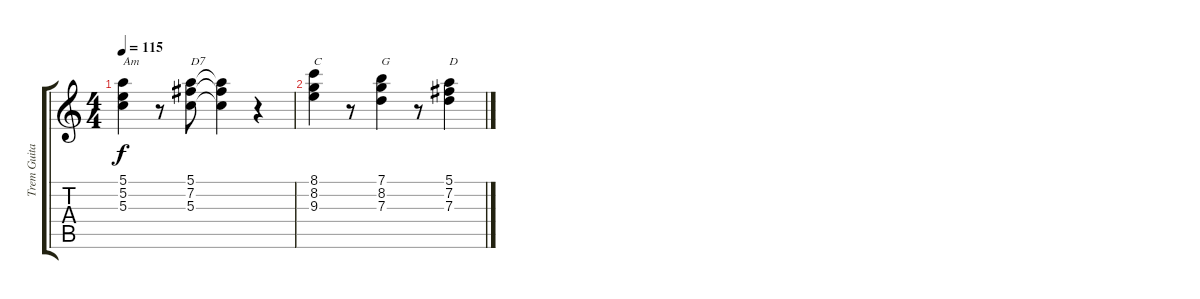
\track ("Trem Guitar" "Trem Guita") {instrument electricguitarclean}
\staff {score tabs}
\tuning (E4 B3 G3 D3 A2 E2) {hide}
\ts (4 4)
\tempo 115
\clef g2
\ks c
(5.1 5.2 5.3).4{txt "Am" dy f} r.8 (5.1 7.2 5.3).8{txt "D7"} (5.1{t} 7.2{t} 5.3{t}).4 r.4 |
(8.1 8.2 9.3).4{txt "C"} r.8 (7.1 8.2 7.3).4{txt "G"} r.8 (5.1 7.2 7.3).4{txt "D"}
